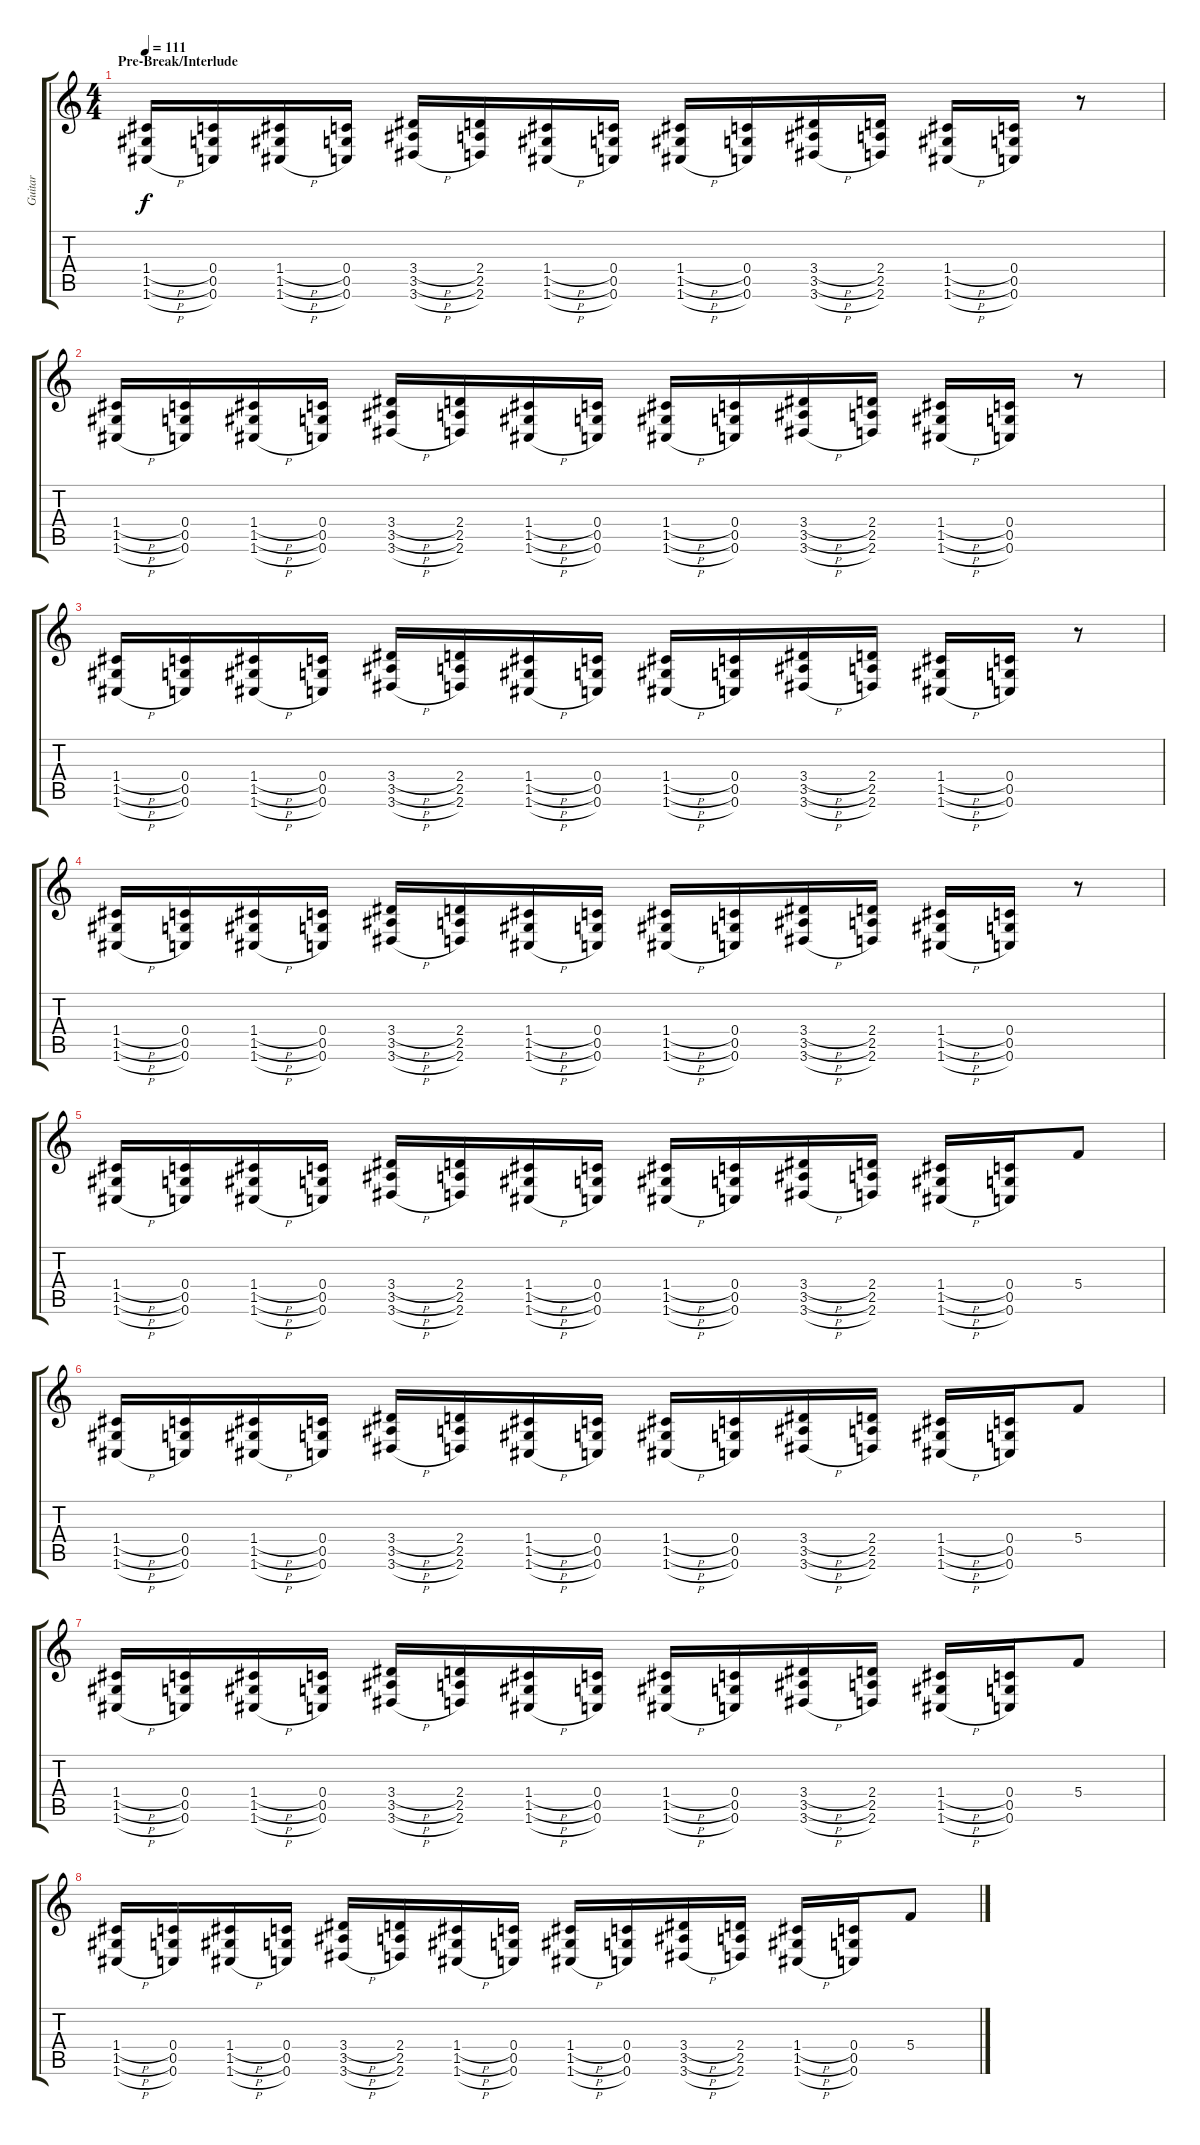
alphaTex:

\track ("Guitar" "Guitar") {instrument distortionguitar}
\staff {score tabs}
\tuning (D4 A3 F3 C3 G2 C2) {hide}
\ts (4 4)
\section ("" "Pre-Break/Interlude")
\tempo 111
\clef g2
\ks c
(1.4{h} 1.5{h} 1.6{h}).16{dy f} (0.4 0.5 0.6).16 (1.4{h} 1.5{h} 1.6{h}).16 (0.4 0.5 0.6).16 (3.4{h} 3.5{h} 3.6{h}).16 (2.4 2.5 2.6).16 (1.4{h} 1.5{h} 1.6{h}).16 (0.4 0.5 0.6).16 (1.4{h} 1.5{h} 1.6{h}).16 (0.4 0.5 0.6).16 (3.4{h} 3.5{h} 3.6{h}).16 (2.4 2.5 2.6).16 (1.4{h} 1.5{h} 1.6{h}).16 (0.4 0.5 0.6).16 r.8 |
(1.4{h} 1.5{h} 1.6{h}).16 (0.4 0.5 0.6).16 (1.4{h} 1.5{h} 1.6{h}).16 (0.4 0.5 0.6).16 (3.4{h} 3.5{h} 3.6{h}).16 (2.4 2.5 2.6).16 (1.4{h} 1.5{h} 1.6{h}).16 (0.4 0.5 0.6).16 (1.4{h} 1.5{h} 1.6{h}).16 (0.4 0.5 0.6).16 (3.4{h} 3.5{h} 3.6{h}).16 (2.4 2.5 2.6).16 (1.4{h} 1.5{h} 1.6{h}).16 (0.4 0.5 0.6).16 r.8 |
(1.4{h} 1.5{h} 1.6{h}).16 (0.4 0.5 0.6).16 (1.4{h} 1.5{h} 1.6{h}).16 (0.4 0.5 0.6).16 (3.4{h} 3.5{h} 3.6{h}).16 (2.4 2.5 2.6).16 (1.4{h} 1.5{h} 1.6{h}).16 (0.4 0.5 0.6).16 (1.4{h} 1.5{h} 1.6{h}).16 (0.4 0.5 0.6).16 (3.4{h} 3.5{h} 3.6{h}).16 (2.4 2.5 2.6).16 (1.4{h} 1.5{h} 1.6{h}).16 (0.4 0.5 0.6).16 r.8 |
(1.4{h} 1.5{h} 1.6{h}).16 (0.4 0.5 0.6).16 (1.4{h} 1.5{h} 1.6{h}).16 (0.4 0.5 0.6).16 (3.4{h} 3.5{h} 3.6{h}).16 (2.4 2.5 2.6).16 (1.4{h} 1.5{h} 1.6{h}).16 (0.4 0.5 0.6).16 (1.4{h} 1.5{h} 1.6{h}).16 (0.4 0.5 0.6).16 (3.4{h} 3.5{h} 3.6{h}).16 (2.4 2.5 2.6).16 (1.4{h} 1.5{h} 1.6{h}).16 (0.4 0.5 0.6).16 r.8 |
(1.4{h} 1.5{h} 1.6{h}).16 (0.4 0.5 0.6).16 (1.4{h} 1.5{h} 1.6{h}).16 (0.4 0.5 0.6).16 (3.4{h} 3.5{h} 3.6{h}).16 (2.4 2.5 2.6).16 (1.4{h} 1.5{h} 1.6{h}).16 (0.4 0.5 0.6).16 (1.4{h} 1.5{h} 1.6{h}).16 (0.4 0.5 0.6).16 (3.4{h} 3.5{h} 3.6{h}).16 (2.4 2.5 2.6).16 (1.4{h} 1.5{h} 1.6{h}).16 (0.4 0.5 0.6).16 5.4.8 |
(1.4{h} 1.5{h} 1.6{h}).16 (0.4 0.5 0.6).16 (1.4{h} 1.5{h} 1.6{h}).16 (0.4 0.5 0.6).16 (3.4{h} 3.5{h} 3.6{h}).16 (2.4 2.5 2.6).16 (1.4{h} 1.5{h} 1.6{h}).16 (0.4 0.5 0.6).16 (1.4{h} 1.5{h} 1.6{h}).16 (0.4 0.5 0.6).16 (3.4{h} 3.5{h} 3.6{h}).16 (2.4 2.5 2.6).16 (1.4{h} 1.5{h} 1.6{h}).16 (0.4 0.5 0.6).16 5.4.8 |
(1.4{h} 1.5{h} 1.6{h}).16 (0.4 0.5 0.6).16 (1.4{h} 1.5{h} 1.6{h}).16 (0.4 0.5 0.6).16 (3.4{h} 3.5{h} 3.6{h}).16 (2.4 2.5 2.6).16 (1.4{h} 1.5{h} 1.6{h}).16 (0.4 0.5 0.6).16 (1.4{h} 1.5{h} 1.6{h}).16 (0.4 0.5 0.6).16 (3.4{h} 3.5{h} 3.6{h}).16 (2.4 2.5 2.6).16 (1.4{h} 1.5{h} 1.6{h}).16 (0.4 0.5 0.6).16 5.4.8 |
(1.4{h} 1.5{h} 1.6{h}).16 (0.4 0.5 0.6).16 (1.4{h} 1.5{h} 1.6{h}).16 (0.4 0.5 0.6).16 (3.4{h} 3.5{h} 3.6{h}).16 (2.4 2.5 2.6).16 (1.4{h} 1.5{h} 1.6{h}).16 (0.4 0.5 0.6).16 (1.4{h} 1.5{h} 1.6{h}).16 (0.4 0.5 0.6).16 (3.4{h} 3.5{h} 3.6{h}).16 (2.4 2.5 2.6).16 (1.4{h} 1.5{h} 1.6{h}).16 (0.4 0.5 0.6).16 5.4.8
